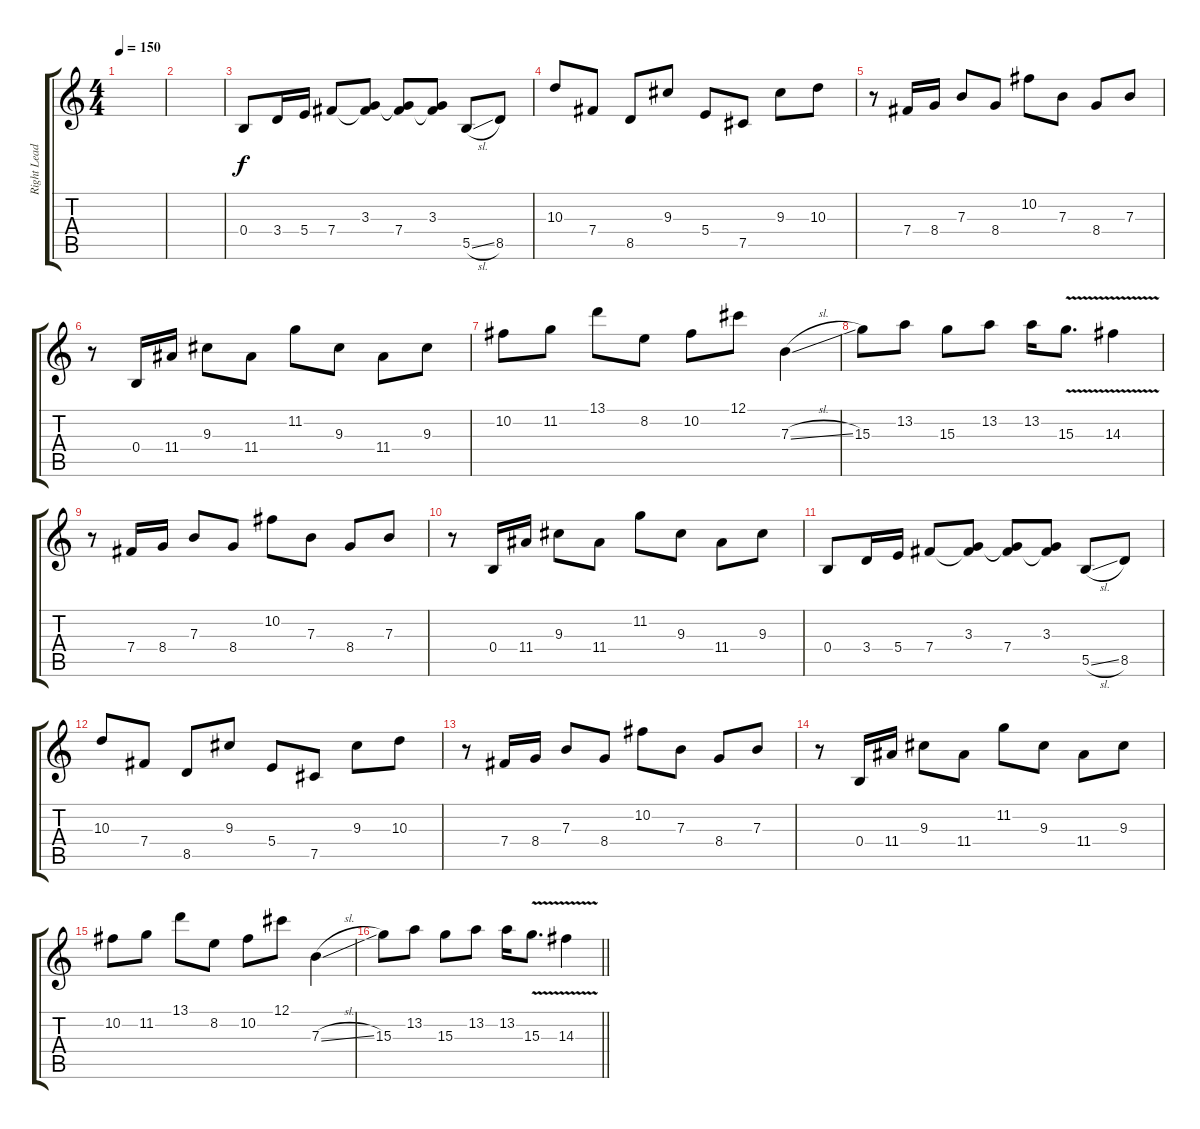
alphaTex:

\track ("Right Lead" "Right Lead") {instrument distortionguitar}
\staff {score tabs}
\tuning (Db4 Ab3 E3 B2 Gb2 B1) {hide}
\ts (4 4)
\section ("" "")
\tempo 150
\clef g2
\ks c
|
|
0.4.8 3.4.16 5.4.16 7.4.8 (3.3 7.4{t}).8 (3.3{t} 7.4).8 (3.3 7.4{t}).8 5.5{sl}.8 8.5.8 |
10.3.8 7.4.8 8.5.8 9.3.8 5.4.8 7.5.8 9.3.8 10.3.8 |
r.8 7.4.16 8.4.16 7.3.8 8.4.8 10.2.8 7.3.8 8.4.8 7.3.8 |
r.8 0.4.16 11.4.16 9.3.8 11.4.8 11.2.8 9.3.8 11.4.8 9.3.8 |
10.2.8 11.2.8 13.1.8 8.2.8 10.2.8 12.1.8 7.3{sl}.4 |
15.3.8 13.2.8 15.3.8 13.2.8 13.2.16 15.3{v}.8{d} 14.3{v}.4 |
r.8 7.4.16 8.4.16 7.3.8 8.4.8 10.2.8 7.3.8 8.4.8 7.3.8 |
r.8 0.4.16 11.4.16 9.3.8 11.4.8 11.2.8 9.3.8 11.4.8 9.3.8 |
0.4.8 3.4.16 5.4.16 7.4.8 (3.3 7.4{t}).8 (3.3{t} 7.4).8 (3.3 7.4{t}).8 5.5{sl}.8 8.5.8 |
10.3.8 7.4.8 8.5.8 9.3.8 5.4.8 7.5.8 9.3.8 10.3.8 |
r.8 7.4.16 8.4.16 7.3.8 8.4.8 10.2.8 7.3.8 8.4.8 7.3.8 |
r.8 0.4.16 11.4.16 9.3.8 11.4.8 11.2.8 9.3.8 11.4.8 9.3.8 |
10.2.8 11.2.8 13.1.8 8.2.8 10.2.8 12.1.8 7.3{sl}.4 |
\barLineRight lightlight
15.3.8 13.2.8 15.3.8 13.2.8 13.2.16 15.3{v}.8{d} 14.3{v}.4
